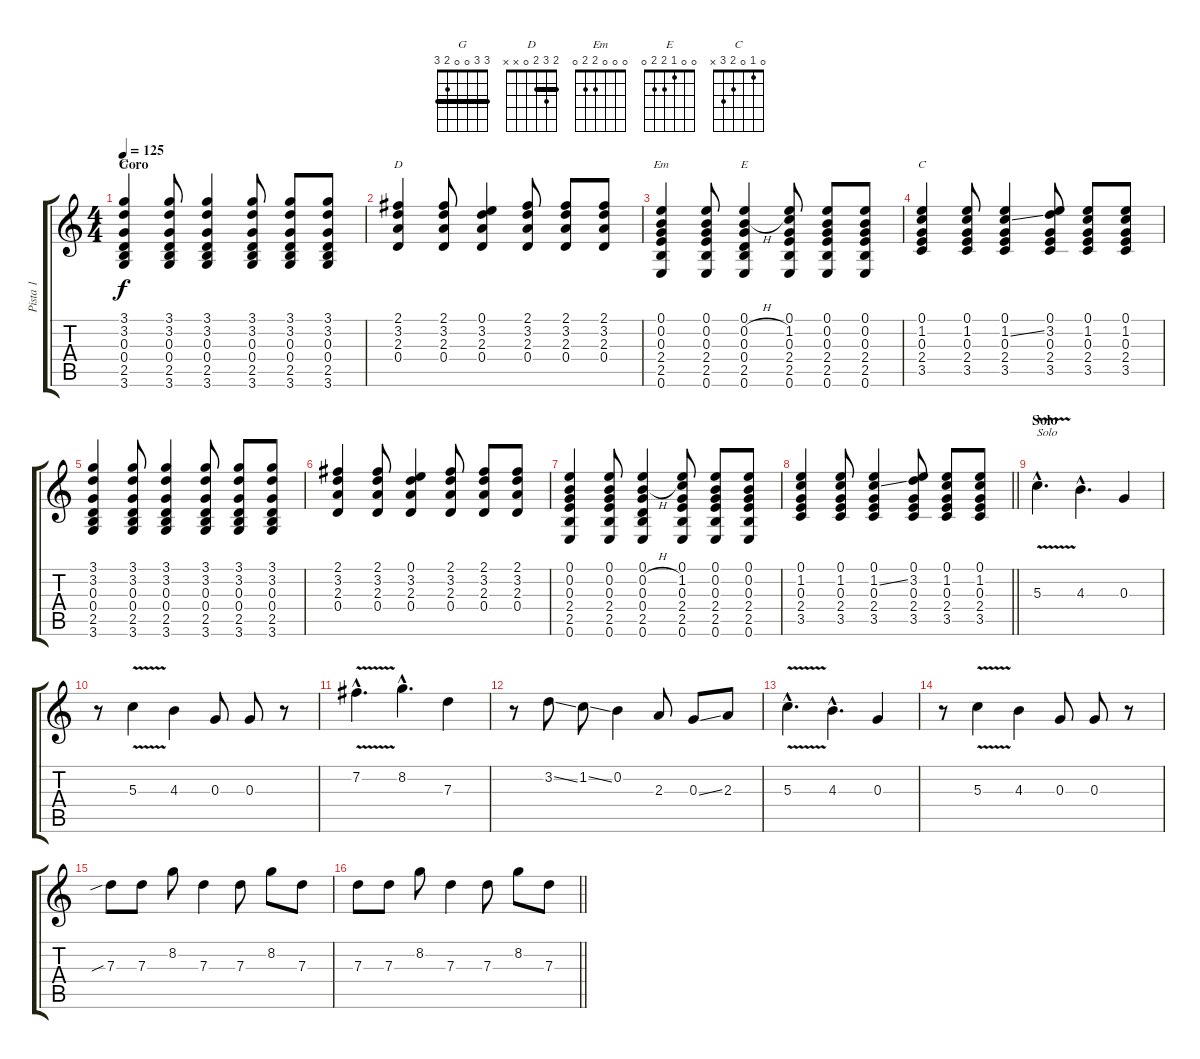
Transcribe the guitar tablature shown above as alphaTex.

\track ("Pista 1" "Pista 1") {instrument acousticguitarsteel}
\staff {score tabs}
\tuning (E4 B3 G3 D3 A2 E2) {hide}
\chord ("G" 3 3 0 0 2 3) {barre 3}
\chord ("D" 2 3 2 0 x x) {barre 2}
\chord ("Em" 0 0 0 2 2 0)
\chord ("E" 0 0 1 2 2 0)
\chord ("C" 0 1 0 2 3 x)
\ts (4 4)
\section ("" "Coro")
\tempo 125
\clef g2
\ks c
(3.1 3.2 0.3 0.4 2.5 3.6).4{ch "G" dy f} (3.1 3.2 0.3 0.4 2.5 3.6).8 (3.1 3.2 0.3 0.4 2.5 3.6).4 (3.1 3.2 0.3 0.4 2.5 3.6).8 (3.1 3.2 0.3 0.4 2.5 3.6).8 (3.1 3.2 0.3 0.4 2.5 3.6).8 |
(2.1 3.2 2.3 0.4).4{ch "D"} (2.1 3.2 2.3 0.4).8 (0.1 3.2 2.3 0.4).4 (2.1 3.2 2.3 0.4).8 (2.1 3.2 2.3 0.4).8 (2.1 3.2 2.3 0.4).8 |
(0.1 0.2 0.3 2.4 2.5 0.6).4{ch "Em"} (0.1 0.2 0.3 2.4 2.5 0.6).8 (0.1 0.2{h} 0.3 0.4 2.5 0.6).4{ch "E"} (0.1 1.2 0.3 2.4 2.5 0.6).8 (0.1 0.2 0.3 2.4 2.5 0.6).8 (0.1 0.2 0.3 2.4 2.5 0.6).8 |
(0.1 1.2 0.3 2.4 3.5).4{ch "C"} (0.1 1.2 0.3 2.4 3.5).8 (0.1 1.2{ss} 0.3 2.4 3.5).4 (0.1 3.2 0.3 2.4 3.5).8 (0.1 1.2 0.3 2.4 3.5).8 (0.1 1.2 0.3 2.4 3.5).8 |
(3.1 3.2 0.3 0.4 2.5 3.6).4 (3.1 3.2 0.3 0.4 2.5 3.6).8 (3.1 3.2 0.3 0.4 2.5 3.6).4 (3.1 3.2 0.3 0.4 2.5 3.6).8 (3.1 3.2 0.3 0.4 2.5 3.6).8 (3.1 3.2 0.3 0.4 2.5 3.6).8 |
(2.1 3.2 2.3 0.4).4 (2.1 3.2 2.3 0.4).8 (0.1 3.2 2.3 0.4).4 (2.1 3.2 2.3 0.4).8 (2.1 3.2 2.3 0.4).8 (2.1 3.2 2.3 0.4).8 |
(0.1 0.2 0.3 2.4 2.5 0.6).4 (0.1 0.2 0.3 2.4 2.5 0.6).8 (0.1 0.2{h} 0.3 0.4 2.5 0.6).4 (0.1 1.2 0.3 2.4 2.5 0.6).8 (0.1 0.2 0.3 2.4 2.5 0.6).8 (0.1 0.2 0.3 2.4 2.5 0.6).8 |
\barLineRight lightlight
(0.1 1.2 0.3 2.4 3.5).4 (0.1 1.2 0.3 2.4 3.5).8 (0.1 1.2{ss} 0.3 2.4 3.5).4 (0.1 3.2 0.3 2.4 3.5).8 (0.1 1.2 0.3 2.4 3.5).8 (0.1 1.2 0.3 2.4 3.5).8 |
\section ("" "Solo")
5.3{v hac}.4{d txt "Solo" volume 14 instrument distortionguitar} 4.3{hac}.4{d} 0.3.4 |
r.8 5.3{v}.4 4.3.4 0.3.8 0.3.8 r.8 |
7.2{v hac}.4{d} 8.2{hac}.4{d} 7.3.4 |
r.8 3.2{ss}.8 1.2{ss}.8 0.2.4 2.3.8 0.3{ss}.8 2.3.8 |
5.3{v hac}.4{d} 4.3{hac}.4{d} 0.3.4 |
r.8 5.3{v}.4 4.3.4 0.3.8 0.3.8 r.8 |
7.3{sib}.8 7.3.8 8.2.8 7.3.4 7.3.8 8.2.8 7.3.8 |
\barLineRight lightlight
7.3.8 7.3.8 8.2.8 7.3.4 7.3.8 8.2.8 7.3.8
